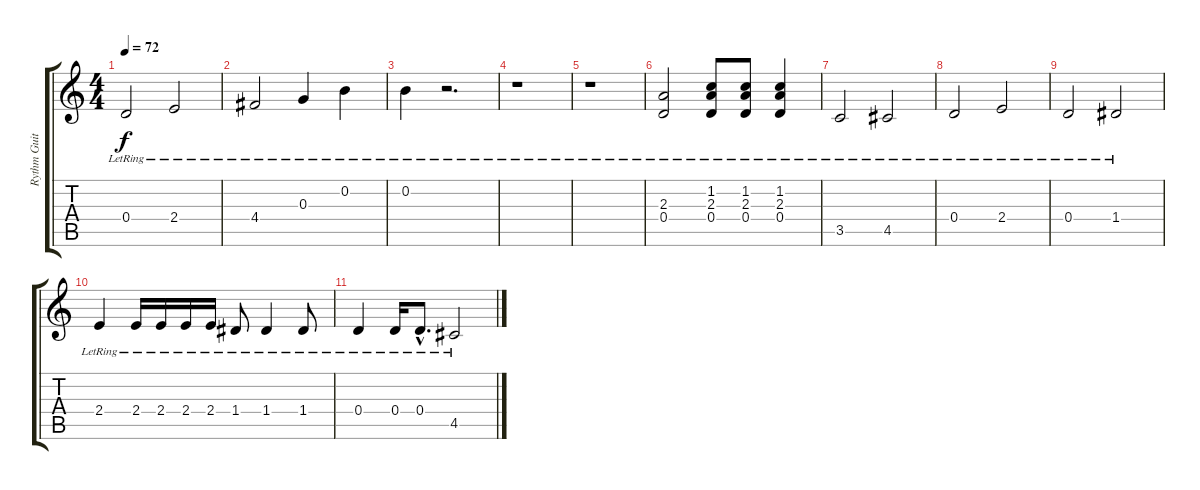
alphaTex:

\track ("Rythm Guitar (May)" "Rythm Guit") {instrument electricguitarclean}
\staff {score tabs}
\tuning (E4 B3 G3 D3 A2 E2) {hide}
\ts (4 4)
\tempo 72
\clef g2
\ks c
0.4{lr}.2{dy f} 2.4{lr}.2 |
4.4{lr}.2 0.3{lr}.4 0.2{lr}.4 |
0.2{lr}.4 r.2{d} |
r.1 |
r.1 |
(2.3{lr} 0.4{lr}).2 (1.2{lr} 2.3{lr} 0.4{lr}).8 (1.2{lr} 2.3{lr} 0.4{lr}).8 (1.2{lr} 2.3{lr} 0.4{lr}).4 |
3.5{lr}.2 4.5{lr}.2 |
0.4{lr}.2 2.4{lr}.2 |
0.4{lr}.2 1.4{lr}.2 |
2.4{lr}.4 2.4{lr}.16 2.4{lr}.16 2.4{lr}.16 2.4{lr}.16 1.4{lr}.8 1.4{lr}.4 1.4{lr}.8 |
0.4{lr}.4 0.4{lr}.16 0.4{hac lr}.8{d} 4.5{lr}.2
